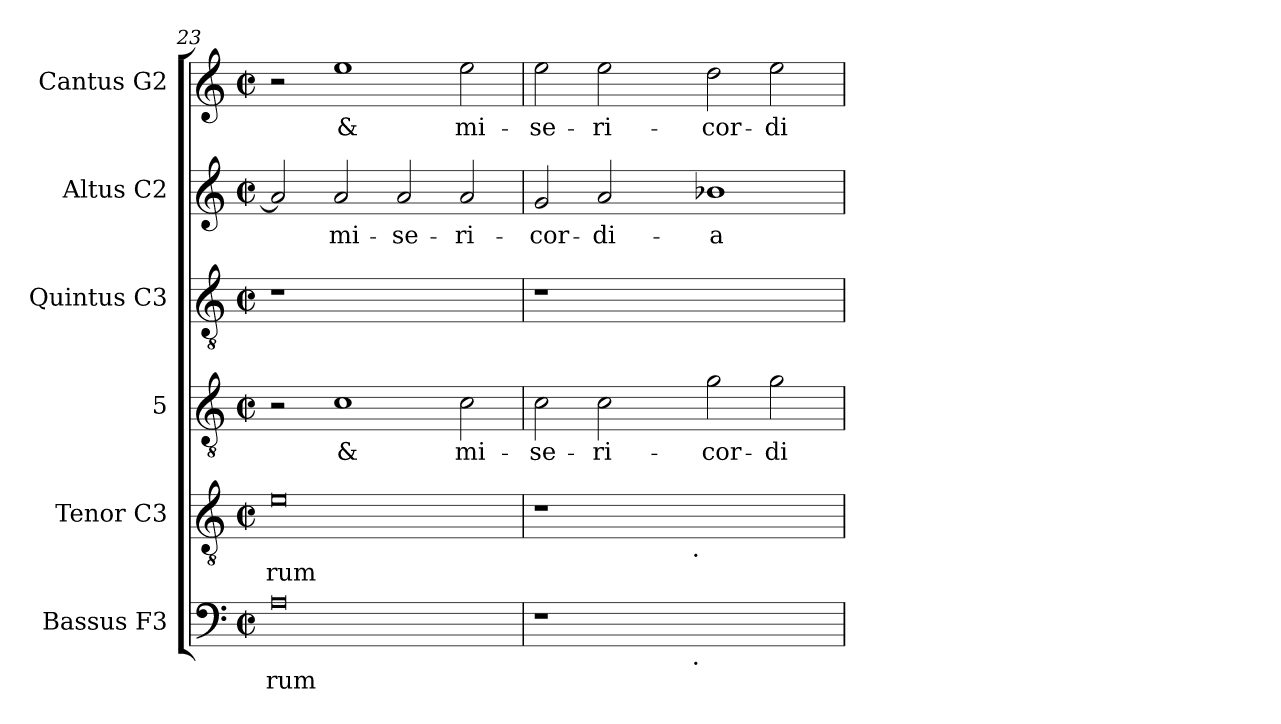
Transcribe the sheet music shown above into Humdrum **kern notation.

**kern	**text	**kern	**text	**kern	**text	**kern	**kern	**text	**kern	**text
*part6	*part6	*part5	*part5	*part4	*part4	*part3	*part2	*part2	*part1	*part1
*staff6	*staff6	*staff5	*staff5	*staff4	*staff4	*staff3	*staff2	*staff2	*staff1	*staff1
*I"Bassus  F3	*	*I"Tenor  C3	*	*I"5	*	*I"Quintus  C3	*I"Altus  C2	*	*I"Cantus  G2	*
*I'B	*	*I'T	*	*	*	*	*I'A	*	*I'C	*
*clefF4	*	*clefGv2	*	*clefGv2	*	*clefGv2	*clefG2	*	*clefG2	*
*k[]	*	*k[]	*	*k[]	*	*k[]	*k[]	*	*k[]	*
*C:	*	*C:	*	*C:	*	*C:	*C:	*	*C:	*
*M2/2	*	*M2/2	*	*M2/2	*	*M2/2	*M2/2	*	*M2/2	*
*met(c|)	*	*met(c|)	*	*met(c|)	*	*met(c|)	*met(c|)	*	*met(c|)	*
=23	=23	=23	=23	=23	=23	=23	=23	=23	=23	=23
!	!LO:LY:b:cj	!	!LO:LY:b:cj	!	!	!	!	!LO:LY:b:cj	!	!
0A	-rum	0e	-rum	2r	.	1r	2a/]	.	2r	.
!	!	!	!	!	!LO:LY:b:cj	!	!	!LO:LY:b:cj	!	!LO:LY:b:cj
.	.	.	.	1c	&	.	2a/	mi-	1ee	&
!	!	!	!	!	!	!	!	!LO:LY:b:cj	!	!
.	.	.	.	.	.	1ryy	2a/	-se-	.	.
!	!	!	!	!	!LO:LY:b:cj	!	!	!LO:LY:b:cj	!	!LO:LY:b:cj
.	.	.	.	2c\	mi-	.	2a/	-ri-	2ee\	mi-
=24	=24	=24	=24	=24	=24	=24	=24	=24	=24	=24
!	!	!	!	!	!LO:LY:b:cj	!	!	!LO:LY:b:cj	!	!LO:LY:b:cj
*^	*	*^	*	*	*	*	*	*	*	*
1r	2ryy	.	1r	2ryy	.	2c\	-se-	1r	2g/	-cor-	2ee\	-se-
!	!	!	!	!	!	!	!LO:LY:b:cj	!	!	!LO:LY:b:cj	!	!LO:LY:b:cj
.	4ryy	.	.	4ryy	.	2c\	-ri-	.	2a/	-di-	2ee\	-ri-
.	8ryy	.	.	8ryy	.	.	.	.	.	.	.	.
.	16ryy	.	.	16ryy	.	.	.	.	.	.	.	.
.	64ryy	.	.	64ryy	.	.	.	.	.	.	.	.
!	!	!	!	!LO:TX:b:t=.	!	!	!	!	!	!	!	!
!	!LO:TX:b:t=.	!	!	!	!	!	!	!	!	!	!	!
.	1ryy	.	.	1ryy	.	.	.	.	.	.	.	.
!	!	!	!	!	!	!	!LO:LY:b:cj	!	!	!LO:LY:b:cj	!	!LO:LY:b:cj
1ryy	.	.	1ryy	.	.	2g\	-cor-	1ryy	1b-X	-a-	2dd\	-cor-
!	!	!	!	!	!	!	!LO:LY:b:cj	!	!	!	!	!LO:LY:b:cj
.	.	.	.	.	.	2g\	-di-	.	.	.	2ee\	-di-
.	32.ryy	.	.	32.ryy	.	.	.	.	.	.	.	.
*v	*v	*	*	*	*	*	*	*	*	*	*	*
*	*	*v	*v	*	*	*	*	*	*	*	*
=	=	=	=	=	=	=	=	=	=	=
*-	*-	*-	*-	*-	*-	*-	*-	*-	*-	*-
